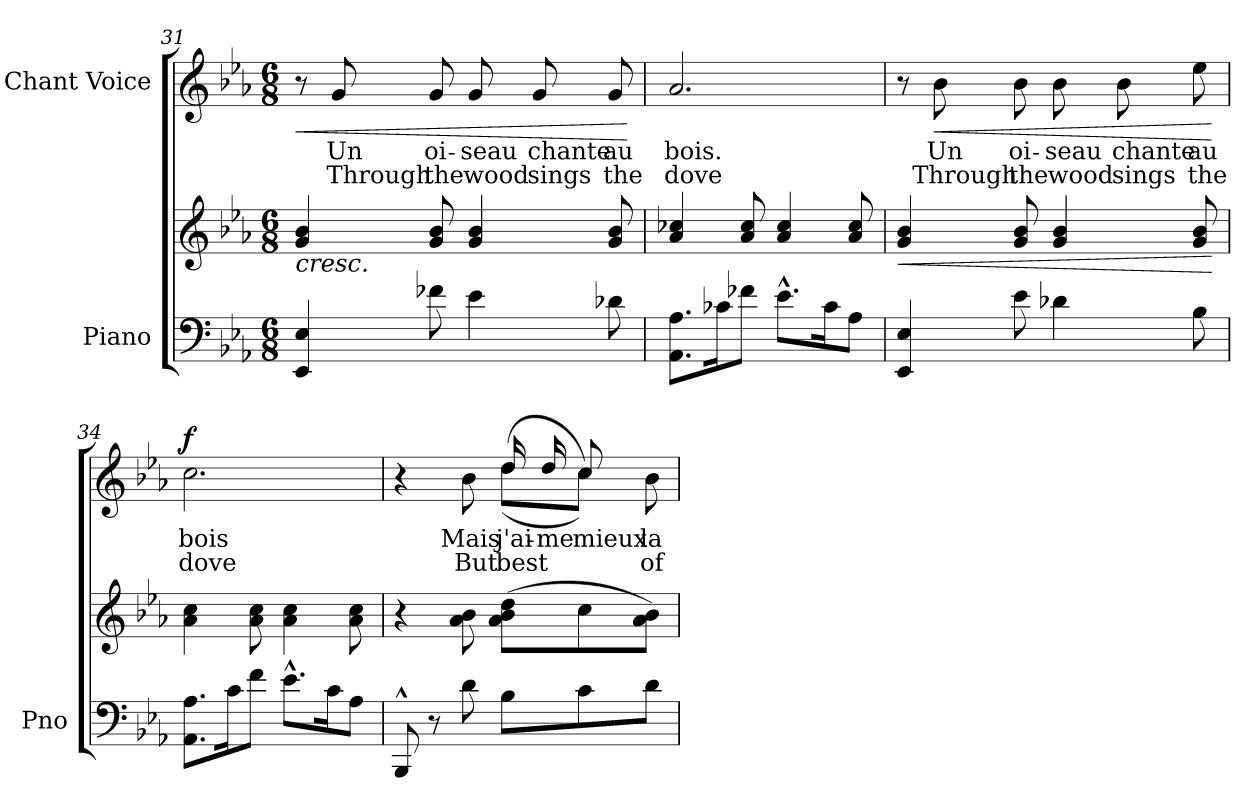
**kern	**kern	**dynam	**kern	**text	**text	**dynam
*part2	*part2	*part2	*part1	*part1	*part1	*part1
*staff3	*staff2	*staff2/3	*staff1	*staff1	*staff1	*staff1
*I"Piano	*	*	*I"Chant Voice	*	*	*
*I'Pno	*	*	*	*	*	*
*clefF4	*clefG2	*	*clefG2	*	*	*
*k[b-e-a-]	*k[b-e-a-]	*	*k[b-e-a-]	*	*	*
*M6/8	*M6/8	*	*M6/8	*	*	*
=31	=31	=31	=31	=31	=31	=31
!	!LO:TX:b:i:t=cresc.	!	!	!	!	!
!	!	!	!	!	!	!LO:HP:b
4EE-/ 4E-/	4g/ 4b-/	.	8r	.	.	<
.	.	.	8g/	Un	Through	.
8f-X\	8g/ 8b-/	.	8g/	oi-	the	.
4e-\	4g/ 4b-/	.	8g/	-seau	wood	.
.	.	.	8g/	chante	sings	.
8d-X\	8g/ 8b-/	.	8g/	au	the	.
.	.	.	.	.	.	[
=32	=32	=32	=32	=32	=32	=32
8.AA-\ 8.A-\L	4a-/ 4cc-X/	.	2.a-/	bois.	dove	.
16c-X\K	.	.	.	.	.	.
8f-X\J	8a-/ 8cc-/	.	.	.	.	.
8.e-^^\L	4a-/ 4cc-/	.	.	.	.	.
16c-\K	.	.	.	.	.	.
8A-\J	8a-/ 8cc-/	.	.	.	.	.
=33	=33	=33	=33	=33	=33	=33
!	!	!LO:HP:b	!	!	!	!
4EE-/ 4E-/	4g/ 4b-/	<	8r	.	.	.
!	!	!	!	!	!	!LO:HP:b
.	.	.	8b-\	Un	Through	<
8e-\	8g/ 8b-/	.	8b-\	oi-	the	.
4d-X\	4g/ 4b-/	.	8b-\	-seau	wood	.
.	.	.	8b-\	chante	sings	.
8B-\	8g/ 8b-/	.	8ee-\	au	the	.
.	.	[	.	.	.	[
=34	=34	=34	=34	=34	=34	=34
!	!	!	!	!	!	!LO:DY:a
8.AA-\ 8.A-\L	4a-\ 4cc\	.	2.cc\	bois	dove	f
16c\K	.	.	.	.	.	.
8f\J	8a-\ 8cc\	.	.	.	.	.
8.e-^^\L	4a-\ 4cc\	.	.	.	.	.
16c\K	.	.	.	.	.	.
8A-\J	8a-\ 8cc\	.	.	.	.	.
=35	=35	=35	=35	=35	=35	=35
*	*	*	*^	*	*	*
8BBB-^^/	4r	.	4r	4.ryy	.	.	.
8r	.	.	.	.	.	.	.
!	!	!	!	!	!	!	!LO:DY:a
!	!	!	!	!	!	!	!LO:DY:n=1:a
8d\	8a-\ 8b-\	.	8b-\	.	Mais	But	other-dynamics f
8B-\L	(8a-\ 8b-\ 8dd\L	.	16dd/	((8dd\L	j'ai-	best	.
.	.	.	16dd/	.	-me	.	.
8c\	8cc\	.	8cc/	8cc\J))	mieux	.	.
8d\J	8a-\ 8b-\J)	.	8b-\	8ryy	la	of	.
*	*	*	*v	*v	*	*	*
=	=	=	=	=	=	=
*-	*-	*-	*-	*-	*-	*-
